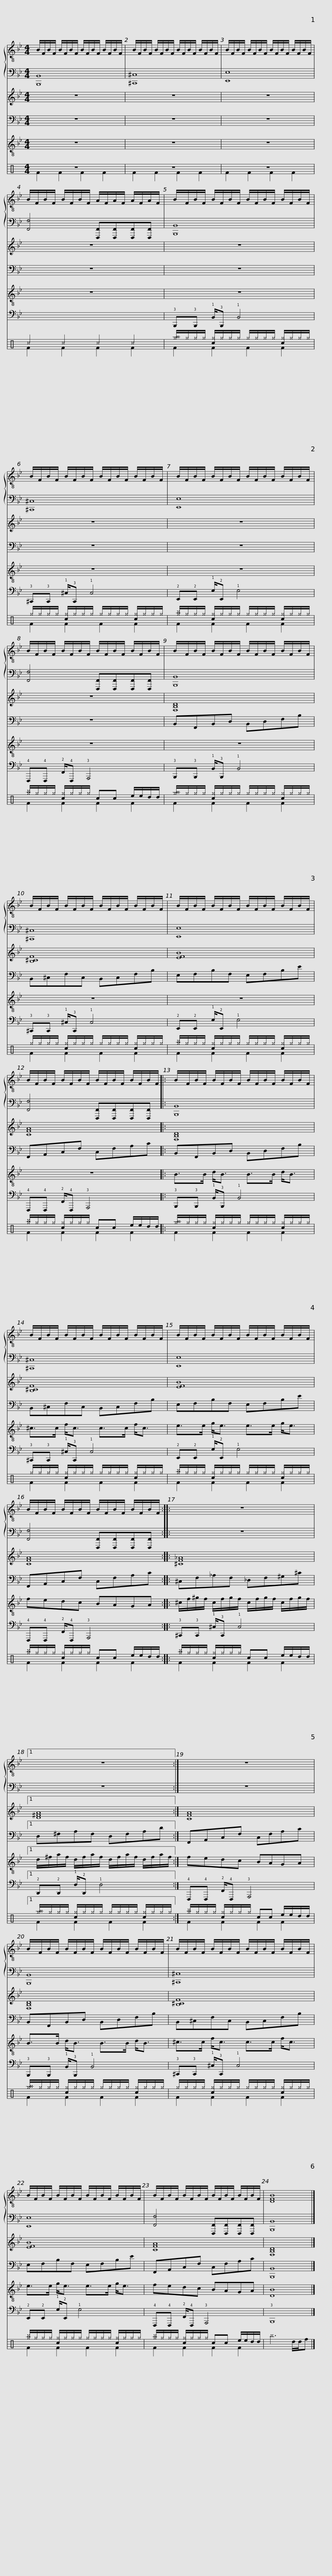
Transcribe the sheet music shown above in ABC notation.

X:1
%%score { 1 | 2 } 3 4 5 6 ( 7 8 )
L:1/8
M:4/4
I:linebreak $
K:Bb
V:1 treble-8
V:2 bass
V:3 treble
V:4 bass
V:5 treble-8
V:6 tab transpose=-12 stafflines=4 strings=E2,A2,D3,G3
V:7 perc
K:none
V:8 perc
K:none
V:1
 B/F/B/F/ B/F/B/F/ B/F/B/F/ B/F/B/F/ | B/F/B/F/ B/F/B/F/ B/F/B/F/ B/F/B/F/ |$ B/F/B/F/ B/F/B/F/ B/F/B/F/ B/F/B/F/ | B/F/B/F/ B/F/B/F/ A/F/A/F/ A/F/A/F/ |$ B/F/B/F/ B/F/B/F/ B/F/B/F/ B/F/B/F/ | %5
 B/F/B/F/ B/F/B/F/ B/F/B/F/ B/F/B/F/ |$ B/F/B/F/ B/F/B/F/ B/F/B/F/ B/F/B/F/ | B/F/B/F/ B/F/B/F/ B/F/B/F/ B/F/B/F/ |$ B/F/B/F/ B/F/B/F/ B/F/B/F/ B/F/B/F/ | B/F/B/F/ B/F/B/F/ B/F/B/F/ B/F/B/F/ |$ %10
 B/F/B/F/ B/F/B/F/ B/F/B/F/ B/F/B/F/ | B/F/B/F/ B/F/B/F/ B/F/B/F/ B/F/B/F/ |:$ B/F/B/F/ B/F/B/F/ B/F/B/F/ B/F/B/F/ | B/F/B/F/ B/F/B/F/ B/F/B/F/ B/F/B/F/ |$ B/F/B/F/ B/F/B/F/ B/F/B/F/ B/F/B/F/ | %15
 B/F/B/F/ B/F/B/F/ B/F/B/F/ B/F/B/F/ ::$ z8 |1 z8 :|$ z8 | B/F/B/F/ B/F/B/F/ B/F/B/F/ B/F/B/F/ |$ %20
 B/F/B/F/ B/F/B/F/ B/F/B/F/ B/F/B/F/ | B/F/B/F/ B/F/B/F/ B/F/B/F/ B/F/B/F/ |$ B/F/B/F/ B/F/B/F/ B/F/B/F/ B/F/B/F/ | [DFB]8 |] %24
V:2
 [B,,,B,,]8 | [^C,,^C,]8 |$ [E,,E,]8 | [F,,F,]4 [F,,,F,,][F,,,F,,][F,,,F,,][F,,,F,,] |$ [B,,,B,,]8 | %5
 [^C,,^C,]8 |$ [E,,E,]8 | [F,,F,]4 [F,,,F,,][F,,,F,,][F,,,F,,][F,,,F,,] |$ [B,,,B,,]8 | [^C,,^C,]8 |$ %10
 [E,,E,]8 | [F,,F,]4 [F,,,F,,][F,,,F,,][F,,,F,,][F,,,F,,] |:$ [B,,,B,,]8 | [^C,,^C,]8 |$ [E,,E,]8 | %15
 [F,,F,]4 [F,,,F,,][F,,,F,,][F,,,F,,][F,,,F,,] ::$ z8 |1 z8 :|$ z8 | [B,,,B,,]8 |$ %20
 [^C,,^C,]8 | [E,,E,]8 |$ [F,,F,]4 [F,,,F,,][F,,,F,,][F,,,F,,][F,,,F,,] | [B,,,B,,]8 |] %24
V:3
 z8 | z8 |$ z8 | z8 |$ z8 | %5
 z8 |$ z8 | z8 |$ [F,B,D]8 | [B,^CF]8 |$ %10
 [EFB]8 | [CFA]8 |:$ [F,B,D]8 | [B,^CF]8 |$ [EFB]8 | %15
 [CFA]8 ::$ [^CF_A]8 |1 [D^FA]8 :|$ [CFA]8 | [F,B,D]8 |$ %20
 [B,^CF]8 | [EFB]8 |$ [CFA]8 | [F,B,D]8 |] %24
V:4
 z8 | z8 |$ z8 | z8 |$ z8 | %5
 z8 |$ z8 | z8 |$ B,,F,,B,,D, B,,D,F,B, | B,,^C,F,C, B,,C,F,B, |$ %10
 E,F,B,F, E,F,B,E | F,,A,,C,F, C,F,A,C |:$ B,,F,,B,,D, B,,D,F,B, | B,,^C,F,C, B,,C,F,B, |$ E,F,B,F, E,F,B,E | %15
 F,,A,,C,F, C,F,A,C ::$ ^C,F,_A,F, _D,F,^G,^C |1 D,^F,A,F, D,F,A,D :|$ F,,A,,C,F, C,F,A,C | B,,F,,B,,D, B,,D,F,B, |$ %20
 B,,^C,F,C, B,,C,F,B, | E,F,B,F, E,F,B,E |$ F,,A,,C,F, C,F,A,C | [B,,,B,,]8 |] %24
V:5
 z8 | z8 |$ z8 | z8 |$ z8 | %5
 z8 |$ z8 | z8 |$ z8 | z8 |$ %10
 z8 | z8 |:$ B>B d<B B>B d<B | ^c>c f<c c>c f<c |$ e>e g<e e>e g<e | %15
 fedc BAGA ::$ ^c/f/^g/f/ c/f/g/f/ c/f/g/f/ c/f/g/f/ |1 d/^f/a/f/ d/f/a/f/ d/f/a/f/ d/f/a/f/ :|$ fedc BAGA | B>B d<B B>B d<B |$ %20
 ^c>c f<c c>c f<c | e>e g<e e>e g<e |$ fedc BAGA | [DB]8 |] %24
V:6
 x8 | x8 |$ x8 | x8 |$ !3!B,,,!3!B,,, !1!B,,/!3!B,,, !1!B,,4 x/ | %5
 !3!^C,,!3!C,, !1!^C,/!3!C,, !1!C,4 x/ |$ !2!E,,!2!E,, !1!E,/!2!E,, !1!E,4 x/ | !4!F,,,!4!F,,, !2!F,,/!4!F,,, !3!A,,,4 x/ |$ !3!B,,,!3!B,,, !1!B,,/!3!B,,, !1!B,,4 x/ | !3!^C,,!3!C,, !1!^C,/!3!C,, !1!C,4 x/ |$ %10
 !2!E,,!2!E,, !1!E,/!2!E,, !1!E,4 x/ | !4!F,,,!4!F,,, !2!F,,/!4!F,,, !3!A,,,4 x/ |:$ !3!B,,,!3!B,,, !1!B,,/!3!B,,, !1!B,,4 x/ | !3!^C,,!3!C,, !1!^C,/!3!C,, !1!C,4 x/ |$ !2!E,,!2!E,, !1!E,/!2!E,, !1!E,4 x/ | %15
 !4!F,,,!4!F,,, !2!F,,/!4!F,,, !3!A,,,4 x/ ::$ !3!^C,,!3!C,, !1!^C,/!3!C,, !1!C,4 x/ |1 !2!D,,!2!D,, !1!D,/!2!D,, !1!D,4 x/ :|$ !4!F,,,!4!F,,, !2!F,,/!4!F,,, !3!A,,,4 x/ | !3!B,,,!3!B,,, !1!B,,/!3!B,,, !1!B,,4 x/ |$ %20
 !3!^C,,!3!C,, !1!^C,/!3!C,, !1!C,4 x/ | !2!E,,!2!E,, !1!E,/!2!E,, !1!E,4 x/ |$ !4!F,,,!4!F,,, !2!F,,/!4!F,,, !3!A,,,4 x/ | !3!B,,,8 |] %24
V:7
[K:C] z8 | z8 |$ z8 | ^c2 ^c2 ^c2 ^c2 |$ [^g^a]/^g/^g/^g/ [c^g]/^g/^g/^g/ ^g/^g/^g/^g/ [c^g]/^g/^g/^g/ | %5
 ^g/^g/^g/^g/ [c^g]/^g/^g/^g/ ^g/^g/^g/^g/ [c^g]/^g/^g/^g/ |$ [^g^b]/^g/^g/^g/ [c^g]/^g/^g/^g/ ^g/^g/^g/^g/ [c^g]/^g/^g/^g/ | [^g^b]/^g/^g/^g/ [c^g]/^g/^g/^g/ cc e/e/d/d/ |$ [^g^a]/^g/^g/^g/ [c^g]/^g/^g/^g/ ^g/^g/^g/^g/ [c^g]/^g/^g/^g/ | ^g/^g/^g/^g/ [c^g]/^g/^g/^g/ ^g/^g/^g/^g/ [c^g]/^g/^g/^g/ |$ %10
 [^g^b]/^g/^g/^g/ [c^g]/^g/^g/^g/ ^g/^g/^g/^g/ [c^g]/^g/^g/^g/ | [^g^b]/^g/^g/^g/ [c^g]/^g/^g/^g/ cc e/e/d/d/ |:$ [^g^a]/^g/^g/^g/ [c^g]/^g/^g/^g/ ^g/^g/^g/^g/ [c^g]/^g/^g/^g/ | ^g/^g/^g/^g/ [c^g]/^g/^g/^g/ ^g/^g/^g/^g/ [c^g]/^g/^g/^g/ |$ [^g^b]/^g/^g/^g/ [c^g]/^g/^g/^g/ ^g/^g/^g/^g/ [c^g]/^g/^g/^g/ | %15
 [^g^b]/^g/^g/^g/ [c^g]/^g/^g/^g/ cc e/e/d/d/ ::$ [^g^b]/^g/^g/^g/ [c^g]/^g/^g/^g/ cc e/e/d/d/ |1 [^g^a]/^g/^g/^g/ [c^g]/^g/^g/^g/ ^g/^g/^g/^g/ [c^g]/^g/^g/^g/ :|$ [^g^b]/^g/^g/^g/ [c^g]/^g/^g/^g/ cc e/e/d/d/ | [^g^a]/^g/^g/^g/ [c^g]/^g/^g/^g/ ^g/^g/^g/^g/ [c^g]/^g/^g/^g/ |$ %20
 ^g/^g/^g/^g/ [c^g]/^g/^g/^g/ ^g/^g/^g/^g/ [c^g]/^g/^g/^g/ | [^g^b]/^g/^g/^g/ [c^g]/^g/^g/^g/ ^g/^g/^g/^g/ [c^g]/^g/^g/^g/ |$ [^g^b]/^g/^g/^g/ [c^g]/^g/^g/^g/ cc e/e/d/d/ | ^b6 d/d/f |] %24
V:8
[K:C] F2 F2 F2 F2 | F2 F2 F2 F2 |$ F2 F2 F2 F2 | F2 F2 F2 F2 |$ F2 F2 F2 F2 | %5
 F2 F2 F2 F2 |$ F2 F2 F2 F2 | F2 F2 F2 F2 |$ F2 F2 F2 F2 | F2 F2 F2 F2 |$ %10
 F2 F2 F2 F2 | F2 F2 F2 F2 |:$ F2 F2 F2 F2 | F2 F2 F2 F2 |$ F2 F2 F2 F2 | %15
 F2 F2 F2 F2 ::$ F2 F2 F2 F2 |1 F2 F2 F2 F2 :|$ F2 F2 F2 F2 | F2 F2 F2 F2 |$ %20
 F2 F2 F2 F2 | F2 F2 F2 F2 |$ F2 F2 F2 F2 | x8 |] %24
